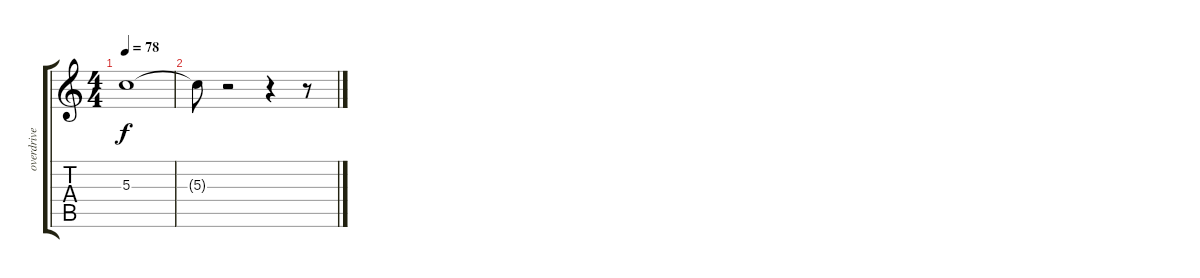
\track ("overdrive gt." "overdrive ") {instrument overdrivenguitar}
\staff {score tabs}
\tuning (E4 B3 G3 D3 A2 E2) {hide}
\ts (4 4)
\tempo 78
\clef g2
\ks c
5.3.1{dy f} |
5.3{t}.8 r.2 r.4 r.8
